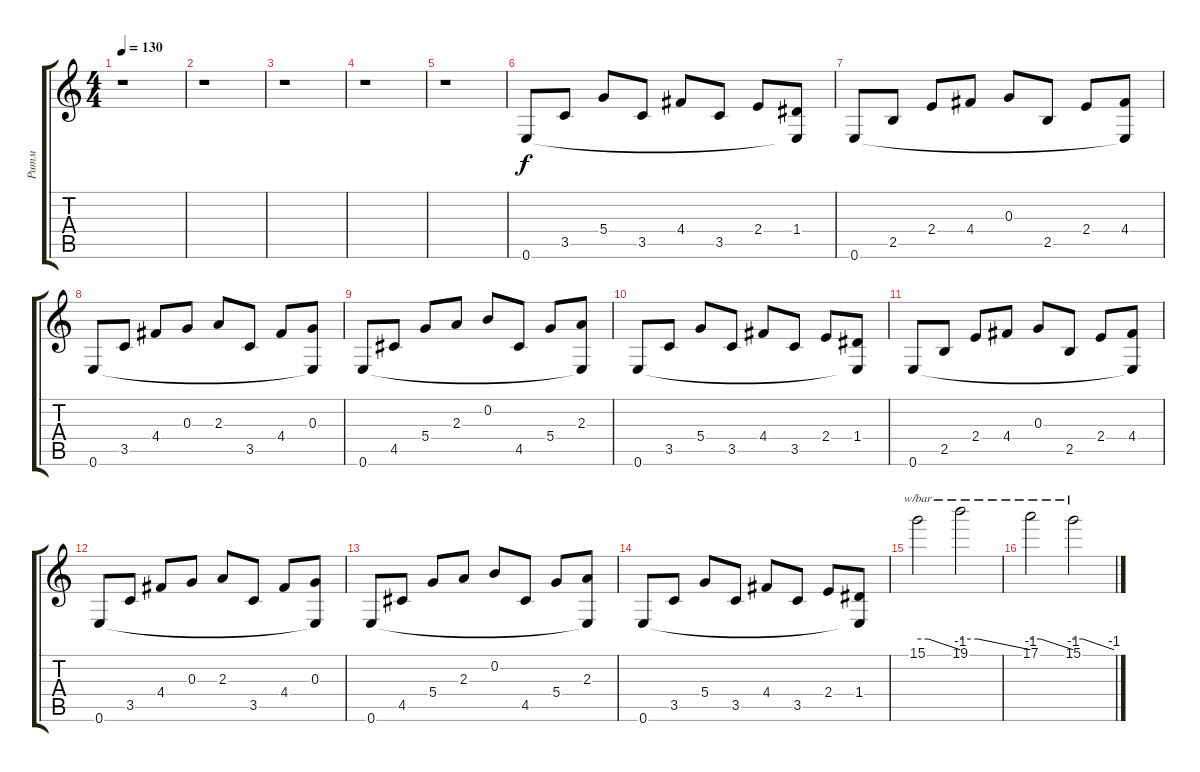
\track ("Ритм" "Ритм") {instrument distortionguitar}
\staff {score tabs}
\tuning (E4 B3 G3 D3 A2 E2) {hide}
\ts (4 4)
\tempo 130
\clef g2
\ks c
r.1{dy f} |
r.1 |
r.1 |
r.1 |
r.1 |
0.6.8{instrument electricguitarclean} 3.5.8 5.4.8 3.5.8 4.4.8 3.5.8 2.4.8 (1.4 0.6{t}).8 |
0.6.8 2.5.8 2.4.8 4.4.8 0.3.8 2.5.8 2.4.8 (4.4 0.6{t}).8 |
0.6.8 3.5.8 4.4.8 0.3.8 2.3.8 3.5.8 4.4.8 (0.3 0.6{t}).8 |
0.6.8 4.5.8 5.4.8 2.3.8 0.2.8 4.5.8 5.4.8 (2.3 0.6{t}).8 |
0.6.8 3.5.8 5.4.8 3.5.8 4.4.8 3.5.8 2.4.8 (1.4 0.6{t}).8 |
0.6.8 2.5.8 2.4.8 4.4.8 0.3.8 2.5.8 2.4.8 (4.4 0.6{t}).8 |
0.6.8 3.5.8 4.4.8 0.3.8 2.3.8 3.5.8 4.4.8 (0.3 0.6{t}).8 |
0.6.8 4.5.8 5.4.8 2.3.8 0.2.8 4.5.8 5.4.8 (2.3 0.6{t}).8 |
0.6.8 3.5.8 5.4.8 3.5.8 4.4.8 3.5.8 2.4.8 (1.4 0.6{t}).8 |
15.1.2{tbe (custom default 0 0 15 0 60 -4) volume 9 instrument distortionguitar} 19.1.2{tbe (custom default 0 0 15 0 60 -4)} |
17.1.2{tbe (custom default 0 0 14 0 60 -4)} 15.1.2{tbe (custom default 0 0 14 0 60 -4)}
